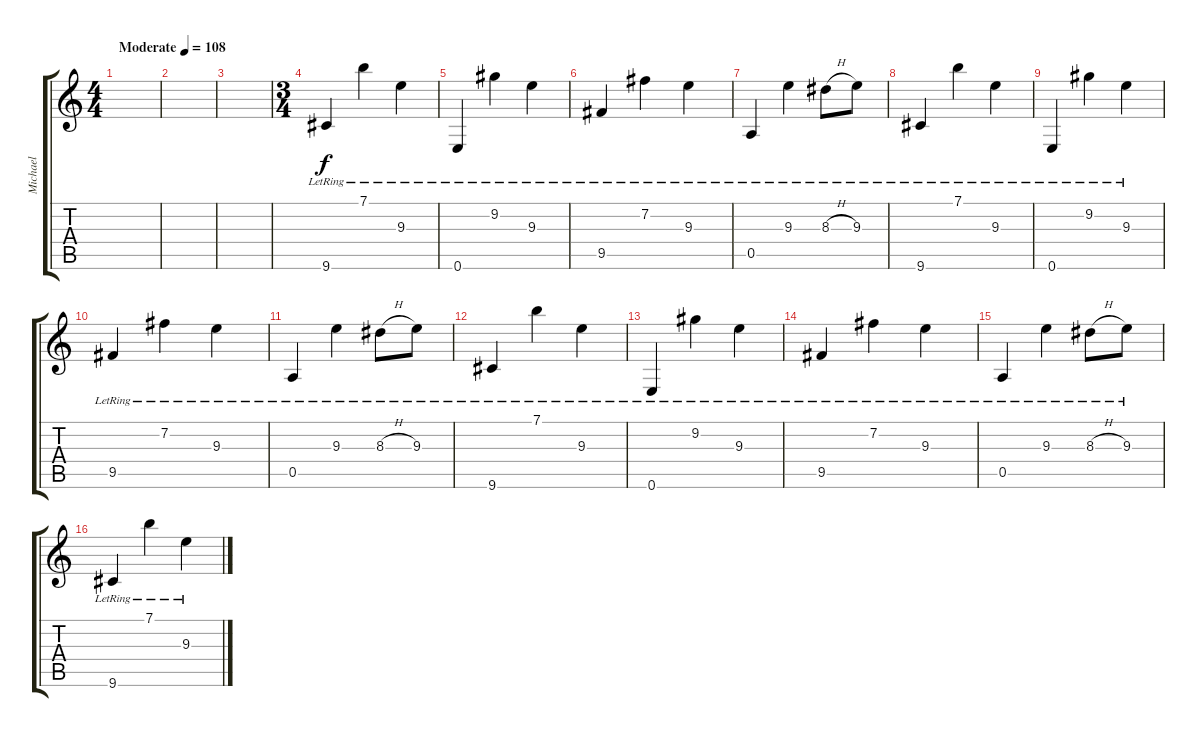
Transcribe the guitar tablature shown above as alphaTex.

\track ("Michael" "Michael") {instrument acousticguitarsteel}
\staff {score tabs}
\tuning (E4 B3 G3 D3 A2 E2) {hide}
\ts (4 4)
\tempo (108 "Moderate")
\clef g2
\ks c
|
|
|
\ts (3 4)
9.6{lr}.4 7.1{lr}.4 9.3{lr}.4 |
0.6{lr}.4 9.2{lr}.4 9.3{lr}.4 |
9.5{lr}.4 7.2{lr}.4 9.3{lr}.4 |
0.5{lr}.4 9.3{lr}.4 8.3{h lr}.8 9.3{lr}.8 |
9.6{lr}.4 7.1{lr}.4 9.3{lr}.4 |
0.6{lr}.4 9.2{lr}.4 9.3{lr}.4 |
9.5{lr}.4 7.2{lr}.4 9.3{lr}.4 |
0.5{lr}.4 9.3{lr}.4 8.3{h lr}.8 9.3{lr}.8 |
9.6{lr}.4 7.1{lr}.4 9.3{lr}.4 |
0.6{lr}.4 9.2{lr}.4 9.3{lr}.4 |
9.5{lr}.4 7.2{lr}.4 9.3{lr}.4 |
0.5{lr}.4 9.3{lr}.4 8.3{h lr}.8 9.3{lr}.8 |
9.6{lr}.4 7.1{lr}.4 9.3{lr}.4
